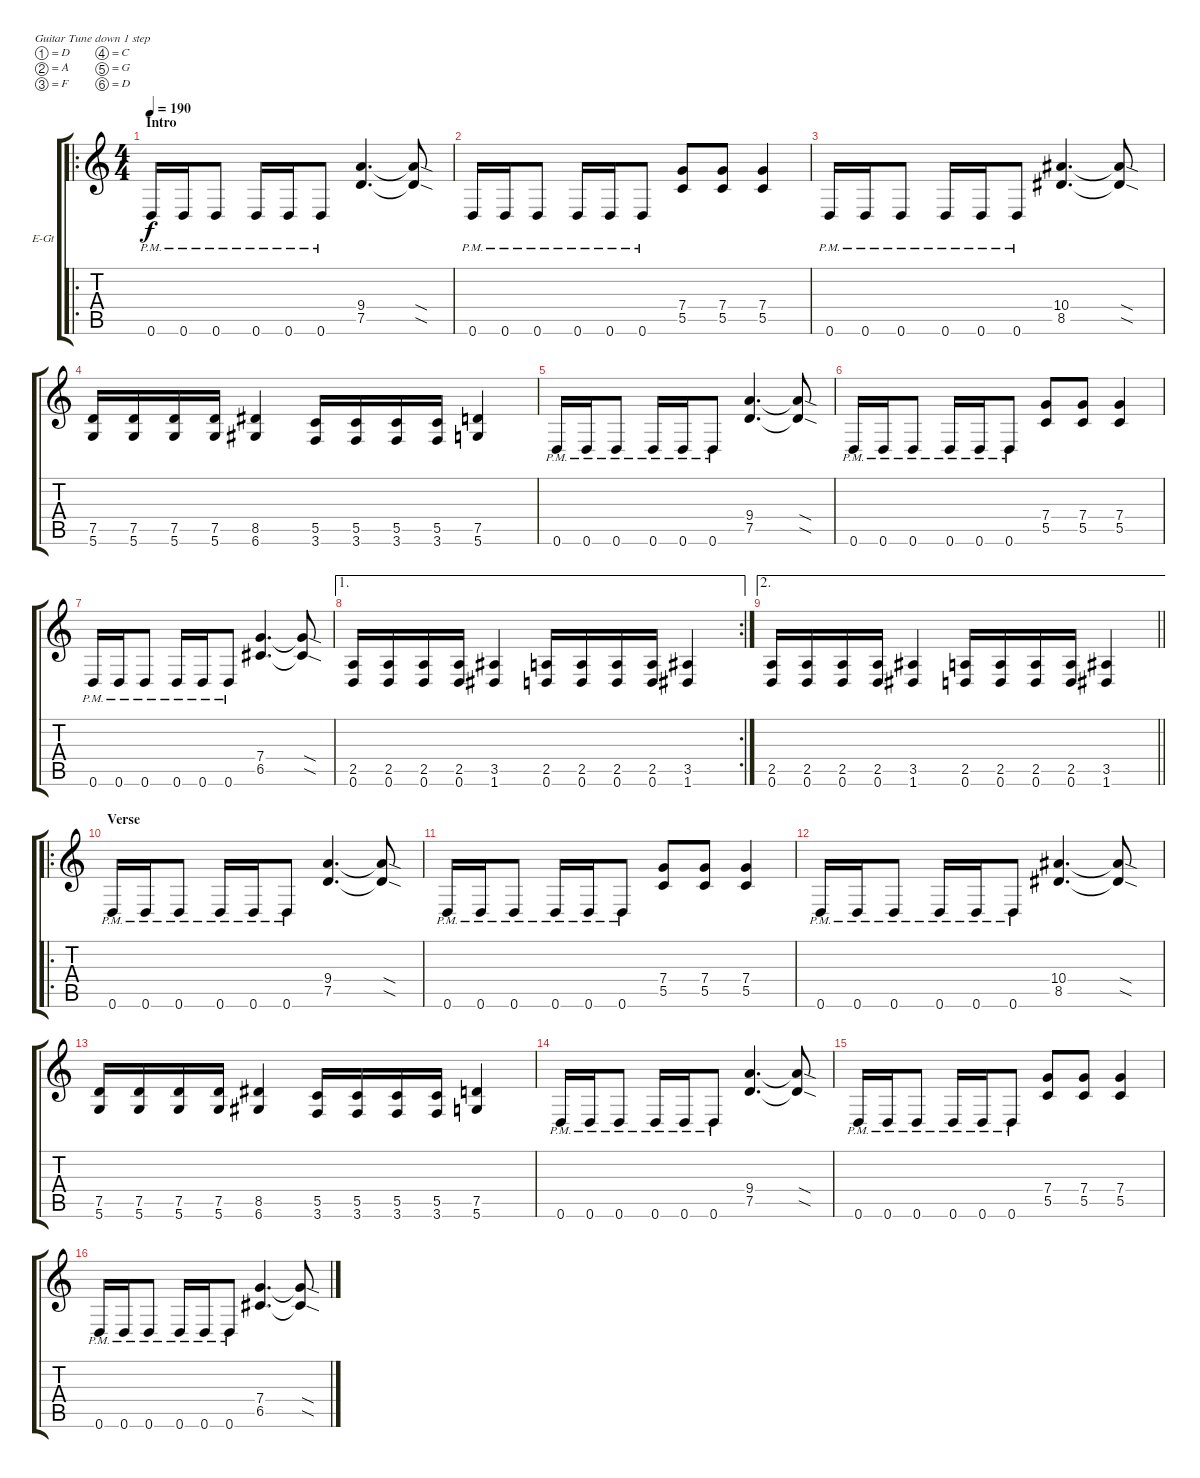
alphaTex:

\bracketExtendMode groupsimilarinstruments
\firstSystemTrackNameOrientation horizontal
\otherSystemsTrackNameOrientation horizontal
\track ("Guitar I" "E-Gt") {instrument distortionguitar}
\staff {score tabs}
\tuning (D4 A3 F3 C3 G2 D2)
\ro
\ts (4 4)
\section ("" "Intro")
\tempo 190
\clef g2
\ks c
0.6{pm}.16{dy f} 0.6{pm}.16 0.6{pm}.8 0.6{pm}.16 0.6{pm}.16 0.6{pm}.8 (9.4 7.5).4{d} (9.4{sod t} 7.5{sod t}).8 |
0.6{pm}.16 0.6{pm}.16 0.6{pm}.8 0.6{pm}.16 0.6{pm}.16 0.6{pm}.8 (7.4 5.5).8 (7.4 5.5).8 (7.4 5.5).4 |
0.6{pm}.16 0.6{pm}.16 0.6{pm}.8 0.6{pm}.16 0.6{pm}.16 0.6{pm}.8 (10.4 8.5).4{d} (10.4{sod t} 8.5{sod t}).8 |
(7.5 5.6).16 (7.5 5.6).16 (7.5 5.6).16 (7.5 5.6).16 (8.5 6.6).4 (5.5 3.6).16 (5.5 3.6).16 (5.5 3.6).16 (5.5 3.6).16 (7.5 5.6).4 |
0.6{pm}.16 0.6{pm}.16 0.6{pm}.8 0.6{pm}.16 0.6{pm}.16 0.6{pm}.8 (9.4 7.5).4{d} (9.4{sod t} 7.5{sod t}).8 |
0.6{pm}.16 0.6{pm}.16 0.6{pm}.8 0.6{pm}.16 0.6{pm}.16 0.6{pm}.8 (7.4 5.5).8 (7.4 5.5).8 (7.4 5.5).4 |
0.6{pm}.16 0.6{pm}.16 0.6{pm}.8 0.6{pm}.16 0.6{pm}.16 0.6{pm}.8 (7.4 6.5).4{d} (7.4{sod t} 6.5{sod t}).8 |
\ae 1
\rc 2
(2.5 0.6).16 (2.5 0.6).16 (2.5 0.6).16 (2.5 0.6).16 (3.5 1.6).4 (2.5 0.6).16 (2.5 0.6).16 (2.5 0.6).16 (2.5 0.6).16 (3.5 1.6).4 |
\ae 2
\barLineRight lightlight
(2.5 0.6).16 (2.5 0.6).16 (2.5 0.6).16 (2.5 0.6).16 (3.5 1.6).4 (2.5 0.6).16 (2.5 0.6).16 (2.5 0.6).16 (2.5 0.6).16 (3.5 1.6).4 |
\ro
\section ("" "Verse")
0.6{pm}.16 0.6{pm}.16 0.6{pm}.8 0.6{pm}.16 0.6{pm}.16 0.6{pm}.8 (9.4 7.5).4{d} (9.4{sod t} 7.5{sod t}).8 |
0.6{pm}.16 0.6{pm}.16 0.6{pm}.8 0.6{pm}.16 0.6{pm}.16 0.6{pm}.8 (7.4 5.5).8 (7.4 5.5).8 (7.4 5.5).4 |
0.6{pm}.16 0.6{pm}.16 0.6{pm}.8 0.6{pm}.16 0.6{pm}.16 0.6{pm}.8 (10.4 8.5).4{d} (10.4{sod t} 8.5{sod t}).8 |
(7.5 5.6).16 (7.5 5.6).16 (7.5 5.6).16 (7.5 5.6).16 (8.5 6.6).4 (5.5 3.6).16 (5.5 3.6).16 (5.5 3.6).16 (5.5 3.6).16 (7.5 5.6).4 |
0.6{pm}.16 0.6{pm}.16 0.6{pm}.8 0.6{pm}.16 0.6{pm}.16 0.6{pm}.8 (9.4 7.5).4{d} (9.4{sod t} 7.5{sod t}).8 |
0.6{pm}.16 0.6{pm}.16 0.6{pm}.8 0.6{pm}.16 0.6{pm}.16 0.6{pm}.8 (7.4 5.5).8 (7.4 5.5).8 (7.4 5.5).4 |
0.6{pm}.16 0.6{pm}.16 0.6{pm}.8 0.6{pm}.16 0.6{pm}.16 0.6{pm}.8 (7.4 6.5).4{d} (7.4{sod t} 6.5{sod t}).8
